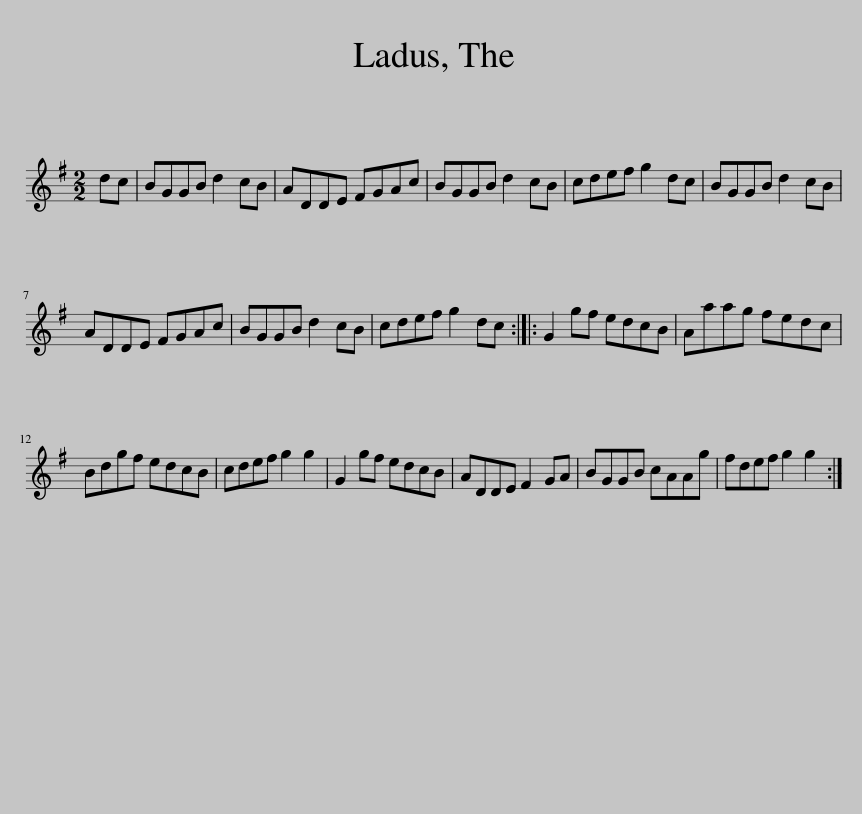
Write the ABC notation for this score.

X:1
L:1/8
M:2/2
I:linebreak $
K:G
V:1 treble
V:1
 dc | BGGB d2 cB | ADDE FGAc | BGGB d2 cB | cdef g2 dc | %5
 BGGB d2 cB |$ ADDE FGAc | BGGB d2 cB | cdef g2 dc :: G2 gf edcB | %10
 Aaag fedc |$ Bdgf edcB | cdef g2 g2 | G2 gf edcB | ADDE F2 GA | %15
 BGGB cAAg | fdef g2 g2 :| %17
